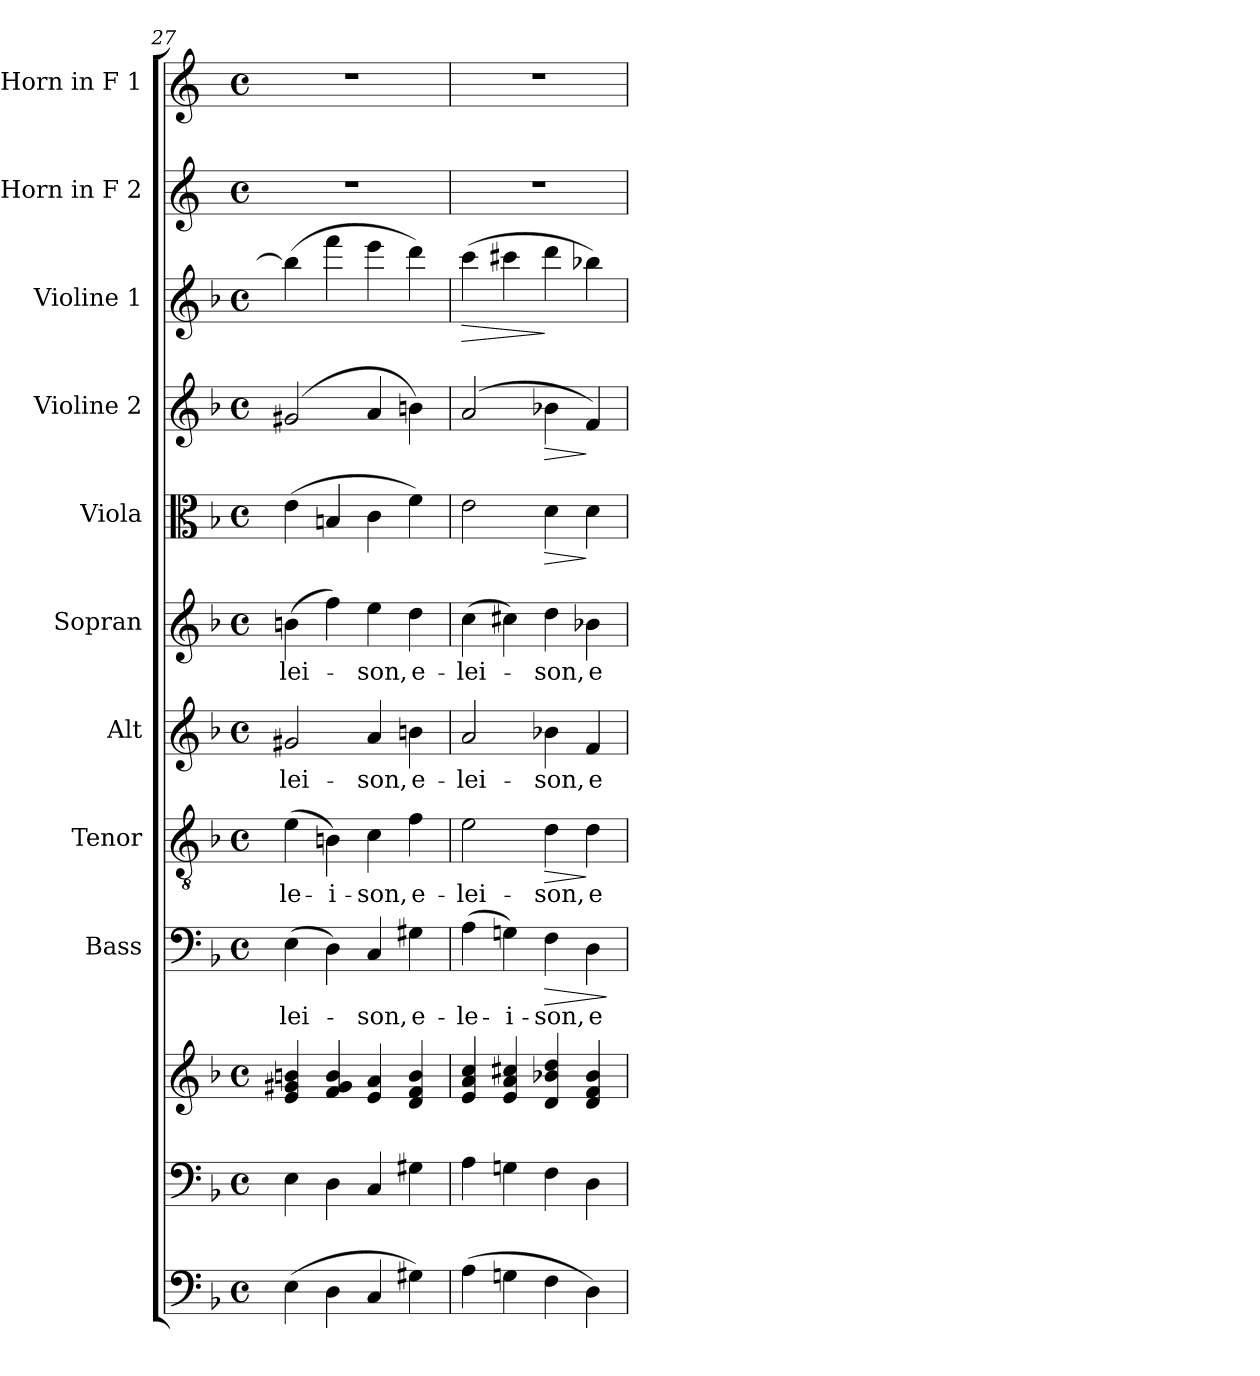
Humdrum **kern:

**kern	**kern	**kern	**kern	**text	**dynam	**kern	**text	**dynam	**kern	**text	**kern	**text	**kern	**dynam	**kern	**dynam	**kern	**dynam	**kern	**kern
*part11	*part10	*part10	*part9	*part9	*part9	*part8	*part8	*part8	*part7	*part7	*part6	*part6	*part5	*part5	*part4	*part4	*part3	*part3	*part2	*part1
*staff12	*staff11	*staff10	*staff9	*staff9	*staff9	*staff8	*staff8	*staff8	*staff7	*staff7	*staff6	*staff6	*staff5	*staff5	*staff4	*staff4	*staff3	*staff3	*staff2	*staff1
*	*	*	*I"Bass	*	*	*I"Tenor	*	*	*I"Alt	*	*I"Sopran	*	*I"Viola	*	*I"Violine 2	*	*I"Violine 1	*	*I"Horn in F 2	*I"Horn in F 1
*	*	*	*I'B.	*	*	*I'T.	*	*	*I'A.	*	*I'S.	*	*I'Vla.	*	*I'Vl. 2	*	*I'Vl. 1	*	*	*
*clefF4	*clefF4	*clefG2	*clefF4	*	*	*clefGv2	*	*	*clefG2	*	*clefG2	*	*clefC3	*	*clefG2	*	*clefG2	*	*clefG2	*clefG2
*ITrd7c12	*	*	*	*	*	*	*	*	*	*	*	*	*	*	*	*	*	*	*ITrd4c7	*ITrd4c7
*k[b-]	*k[b-]	*k[b-]	*k[b-]	*	*	*k[b-]	*	*	*k[b-]	*	*k[b-]	*	*k[b-]	*	*k[b-]	*	*k[b-]	*	*k[b-]	*k[b-]
*F:	*F:	*F:	*F:	*	*	*F:	*	*	*F:	*	*F:	*	*F:	*	*F:	*	*F:	*	*F:	*F:
*M4/4	*M4/4	*M4/4	*M4/4	*	*	*M4/4	*	*	*M4/4	*	*M4/4	*	*M4/4	*	*M4/4	*	*M4/4	*	*M4/4	*M4/4
*met(c)	*met(c)	*met(c)	*met(c)	*	*	*met(c)	*	*	*met(c)	*	*met(c)	*	*met(c)	*	*met(c)	*	*met(c)	*	*met(c)	*met(c)
=27	=27	=27	=27	=27	=27	=27	=27	=27	=27	=27	=27	=27	=27	=27	=27	=27	=27	=27	=27	=27
!	!	!	!	!LO:LY:b	!	!	!LO:LY:b	!	!	!LO:LY:b	!	!LO:LY:b	!	!	!	!	!	!	!	!
(>4EE\	4E\	4e/ 4g#X/ 4bn/	(>4E\	-lei-	.	(>4e\	-le-	.	2g#X/	-lei-	(>4bn\	-lei-	(>4e\	.	(>2g#X/	.	(>4bb\]	.	1r	1r
!	!	!	!	!	!	!	!LO:LY:b	!	!	!	!	!	!	!	!	!	!	!	!	!
4DD\	4D\	4f/ 4g#/ 4b/	4D\)	.	.	4Bn\)	-i-	.	.	.	4ff\)	.	4Bn/	.	.	.	4fff\	.	.	.
!	!	!	!	!LO:LY:b	!	!	!LO:LY:b	!	!	!LO:LY:b	!	!LO:LY:b	!	!	!	!	!	!	!	!
4CC/	4C/	4e/ 4a/	4C/	-son,	.	4c\	-son,	.	4a/	-son,	4ee\	-son,	4c\	.	4a/	.	4eee\	.	.	.
!	!	!	!	!LO:LY:b	!	!	!LO:LY:b	!	!	!LO:LY:b	!	!LO:LY:b	!	!	!	!	!	!	!	!
4GG#X\)	4G#X\	4d/ 4f/ 4b/	4G#X\	e-	.	4f\	e-	.	4bn\	e-	4dd\	e-	4f\)	.	4bn\)	.	4ddd\)	.	.	.
=28	=28	=28	=28	=28	=28	=28	=28	=28	=28	=28	=28	=28	=28	=28	=28	=28	=28	=28	=28	=28
!	!	!	!	!LO:LY:b	!	!	!LO:LY:b	!	!	!LO:LY:b	!	!LO:LY:b	!	!	!	!	!	!LO:HP:b	!	!
(>4AA\	4A\	4e/ 4a/ 4cc/	(>4A\	-le-	.	2e\	-lei-	.	2a/	-lei-	(>4cc\	-lei-	2e\	.	(2a/	.	(>4ccc\	>	1r	1r
!	!	!	!	!LO:LY:b	!	!	!	!	!	!	!	!	!	!	!	!	!	!	!	!
4GGn\	4Gn\	4e/ 4a/ 4cc#X/	4Gn\)	-i-	.	.	.	.	.	.	4cc#X\)	.	.	.	.	.	4ccc#X\	.	.	.
!	!	!	!	!LO:LY:b	!LO:HP:b	!	!LO:LY:b	!LO:HP:b	!	!LO:LY:b	!	!LO:LY:b	!	!LO:HP:b	!	!LO:HP:b	!	!	!	!
4FF\	4F\	4d/ 4b-X/ 4dd/	4F\	-son,	>	4d\	-son,	>	4b-X\	-son,	4dd\	-son,	4d\	>	4b-X\	>	4ddd\	]	.	.
!	!	!	!	!LO:LY:b	!	!	!LO:LY:b	!	!	!LO:LY:b	!	!LO:LY:b	!	!	!	!	!	!	!	!
4DD\)	4D\	4d/ 4f/ 4b-/	4D\	e-	.	4d\	e-	]	4f/	e-	4b-X\	e-	4d\	]	4f/)	]	4bb-X\)	.	.	.
.	.	.	.	.	]	.	.	.	.	.	.	.	.	.	.	.	.	.	.	.
=	=	=	=	=	=	=	=	=	=	=	=	=	=	=	=	=	=	=	=	=
*-	*-	*-	*-	*-	*-	*-	*-	*-	*-	*-	*-	*-	*-	*-	*-	*-	*-	*-	*-	*-
